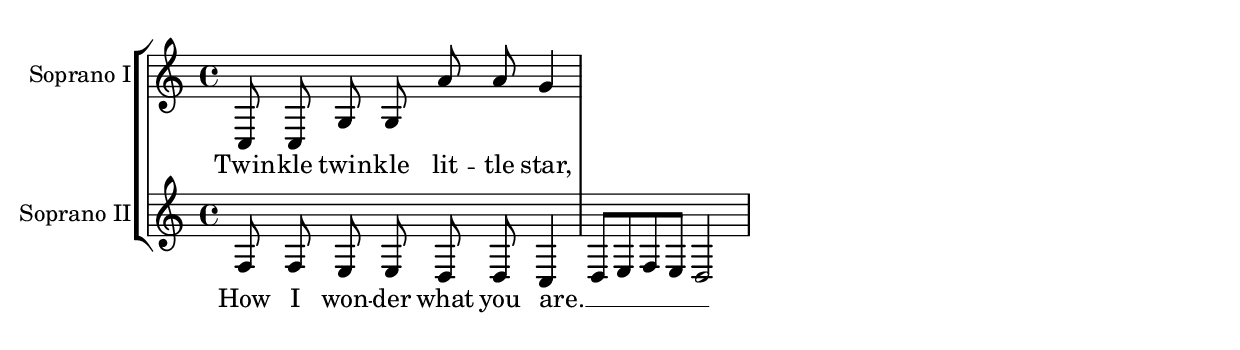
\version "2.18.2"
\book {
  \header {
  }

  \bookpart {
    \score {
      \new StaffGroup <<
        \set StaffGroup.systemStartDelimiterHierarchy = #'(SystemStartBracket soprano1 soprano2 )
        <<
        \new Staff = SopranoIStaff \with { }
        \context Staff = SopranoIStaff {
          \set Staff.instrumentName = #"Soprano I"
          \relative c {
            \clef "treble"
            \autoBeamOff
            c8 c g' g a' a g4
          }
        }
        \addlyrics {
          Twin -- kle twin -- kle lit -- tle star,
        }
        >>

        <<
        \new Staff = SopranoIIStaff \with { }
        \context Staff = SopranoIIStaff {
          \set Staff.instrumentName = #"Soprano II"
          \relative c {
            \clef "treble"
            \autoBeamOff
            f8 f e e d d c4 d8[ e f e] d2
          }
        }
        \addlyrics {
          How I won -- der what you are. __ _ _
        }
        >>
      >>
    }
  }
}
